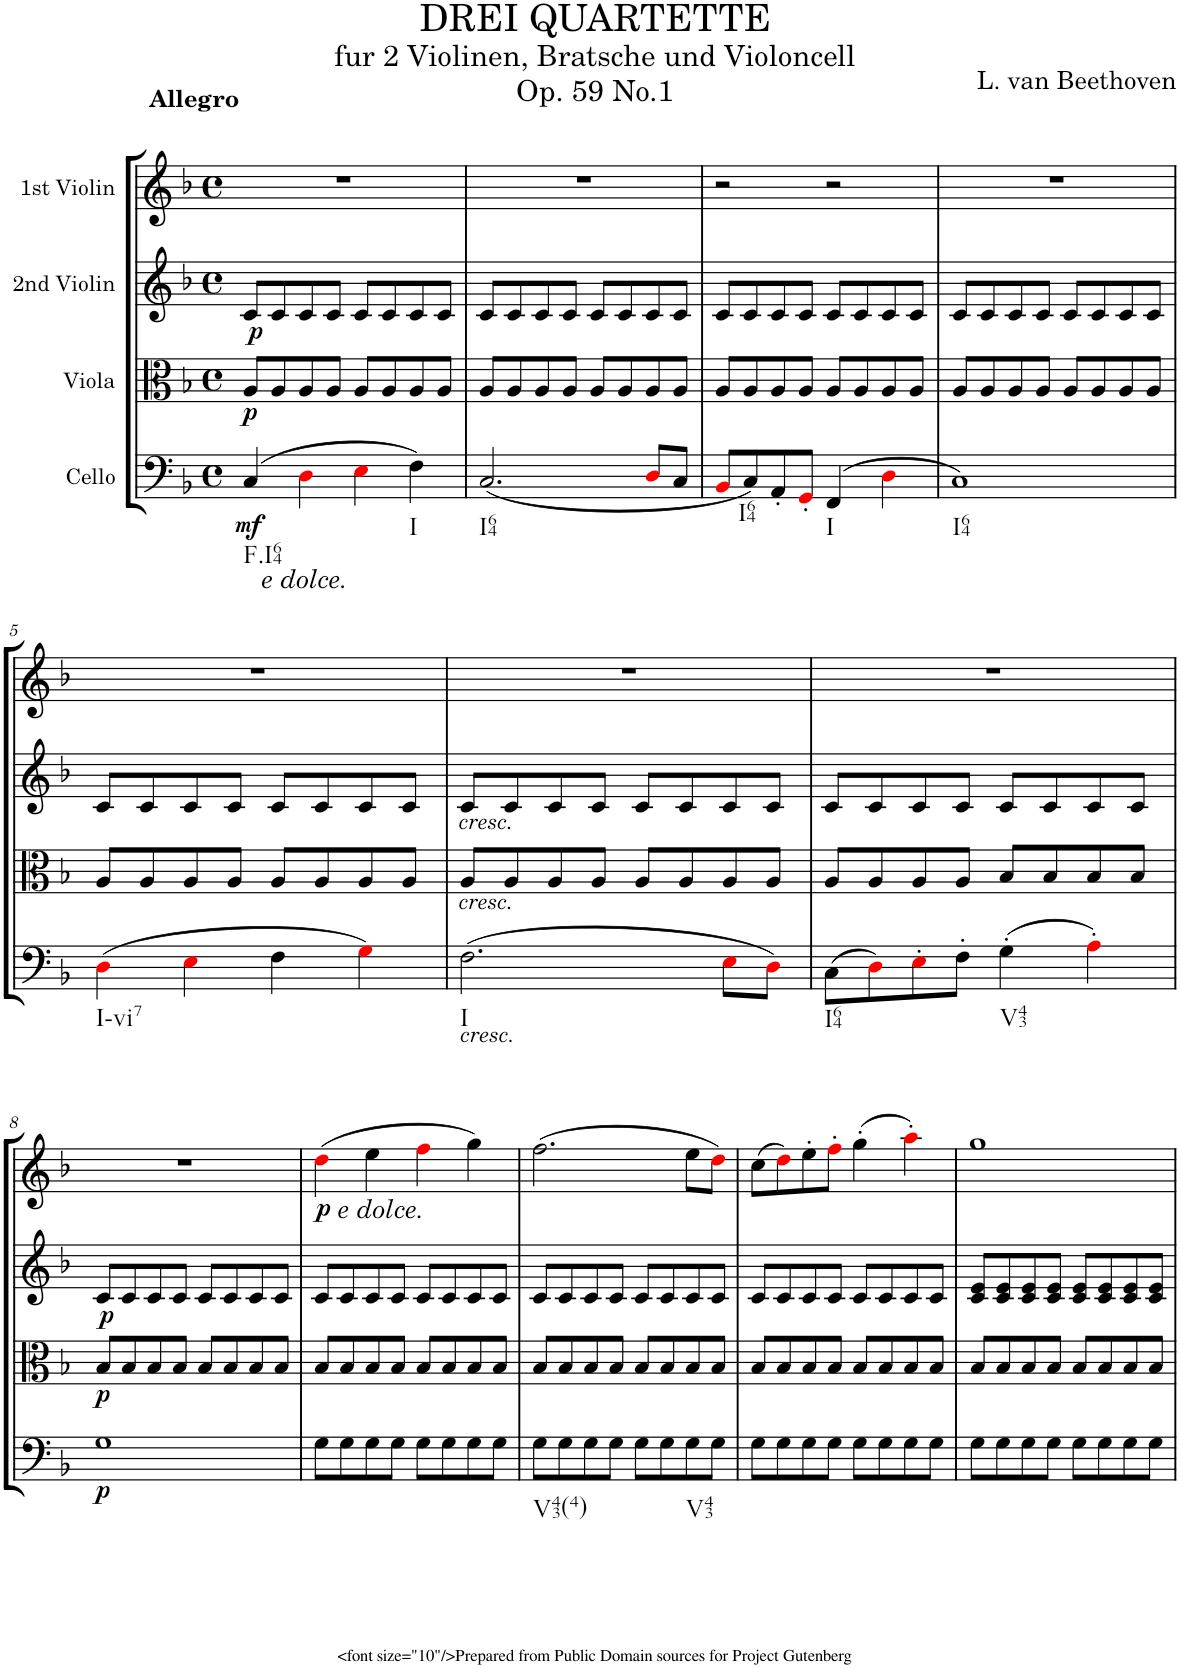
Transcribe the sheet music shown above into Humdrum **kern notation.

**kern	**dynam	**kern	**dynam	**kern	**kern	**dynam
*part4	*part4	*part3	*part3	*part2	*part1	*part1
*staff4	*staff4	*staff3	*staff3	*staff2	*staff1	*staff1
*I"Cello	*	*I"Viola	*	*I"2nd Violin	*I"1st Violin	*
*	*	*I'Vla	*	*I'Vln	*I'Vln	*
*clefF4	*	*clefC3	*	*clefG2	*clefG2	*
*k[b-]	*	*k[b-]	*	*k[b-]	*k[b-]	*
*M4/4	*	*M4/4	*	*M4/4	*M4/4	*
*met(c)	*	*met(c)	*	*met(c)	*met(c)	*
=1	=1	=1	=1	=1	=1	=1
!	!	!	!	!	!LO:TX:a:B:t=Allegro	!
!LO:TX:b:i:t=e dolce.	!	!	!	!	!	!
!LO:TX:b:t=F.I64	!	!	!	!	!	!
!	!LO:DY:b	!	!LO:DY:b	!	!	!
!	!	!	!LO:DY:n=1:a	!	!	!
(4C/	mf	8A/L	p p	8c/L	1r	.
.	.	8A/	.	8c/	.	.
4Di\	.	8A/	.	8c/	.	.
.	.	8A/J	.	8c/J	.	.
4Ei\	.	8A/L	.	8c/L	.	.
.	.	8A/	.	8c/	.	.
!LO:TX:b:t=I	!	!	!	!	!	!
4F\)	.	8A/	.	8c/	.	.
.	.	8A/J	.	8c/J	.	.
=2	=2	=2	=2	=2	=2	=2
!LO:TX:b:t=I64	!	!	!	!	!	!
(2.C/	.	8A/L	.	8c/L	1r	.
.	.	8A/	.	8c/	.	.
.	.	8A/	.	8c/	.	.
.	.	8A/J	.	8c/J	.	.
.	.	8A/L	.	8c/L	.	.
.	.	8A/	.	8c/	.	.
8Di/L	.	8A/	.	8c/	.	.
8C/J	.	8A/J	.	8c/J	.	.
=3	=3	=3	=3	=3	=3	=3
!LO:TX:b:t=I64	!	!	!	!	!	!
8BB-i/L	.	8A/L	.	8c/L	2r	.
8C/)	.	8A/	.	8c/	.	.
8AA'/	.	8A/	.	8c/	.	.
8GG'i/J	.	8A/J	.	8c/J	.	.
!LO:TX:b:t=I	!	!	!	!	!	!
(4FF/	.	8A/L	.	8c/L	2r	.
.	.	8A/	.	8c/	.	.
4Di\	.	8A/	.	8c/	.	.
.	.	8A/J	.	8c/J	.	.
=4	=4	=4	=4	=4	=4	=4
!LO:TX:b:t=I64	!	!	!	!	!	!
1C)	.	8A/L	.	8c/L	1r	.
.	.	8A/	.	8c/	.	.
.	.	8A/	.	8c/	.	.
.	.	8A/J	.	8c/J	.	.
.	.	8A/L	.	8c/L	.	.
.	.	8A/	.	8c/	.	.
.	.	8A/	.	8c/	.	.
.	.	8A/J	.	8c/J	.	.
!!LO:LB:g=z
=5	=5	=5	=5	=5	=5	=5
!LO:TX:b:t=I-vi7	!	!	!	!	!	!
(4Di\	.	8A/L	.	8c/L	1r	.
.	.	8A/	.	8c/	.	.
4Ei\	.	8A/	.	8c/	.	.
.	.	8A/J	.	8c/J	.	.
4F\	.	8A/L	.	8c/L	.	.
.	.	8A/	.	8c/	.	.
4Gi\)	.	8A/	.	8c/	.	.
.	.	8A/J	.	8c/J	.	.
=6	=6	=6	=6	=6	=6	=6
!	!	!	!	!LO:TX:b:i:t=cresc.	!	!
!	!	!LO:TX:b:i:t=cresc.	!	!	!	!
!LO:TX:b:i:t=cresc.	!	!	!	!	!	!
!LO:TX:b:t=I	!	!	!	!	!	!
(2.F\	.	8A/L	.	8c/L	1r	.
.	.	8A/	.	8c/	.	.
.	.	8A/	.	8c/	.	.
.	.	8A/J	.	8c/J	.	.
.	.	8A/L	.	8c/L	.	.
.	.	8A/	.	8c/	.	.
8Ei\L	.	8A/	.	8c/	.	.
8Di\J)	.	8A/J	.	8c/J	.	.
=7	=7	=7	=7	=7	=7	=7
!LO:TX:b:t=I64	!	!	!	!	!	!
(8C\L	.	8A/L	.	8c/L	1r	.
8Di\)	.	8A/	.	8c/	.	.
8E'i\	.	8A/	.	8c/	.	.
8F'\J	.	8A/J	.	8c/J	.	.
!LO:TX:b:t=V43	!	!	!	!	!	!
(4G'\	.	8B-/L	.	8c/L	.	.
.	.	8B-/	.	8c/	.	.
4A'i\)	.	8B-/	.	8c/	.	.
.	.	8B-/J	.	8c/J	.	.
!!LO:LB:g=z
=8	=8	=8	=8	=8	=8	=8
!	!LO:DY:b	!	!LO:DY:b	!	!	!
!	!	!	!LO:DY:n=1:a	!	!	!
1G	p	8B-/L	p p	8c/L	1r	.
.	.	8B-/	.	8c/	.	.
.	.	8B-/	.	8c/	.	.
.	.	8B-/J	.	8c/J	.	.
.	.	8B-/L	.	8c/L	.	.
.	.	8B-/	.	8c/	.	.
.	.	8B-/	.	8c/	.	.
.	.	8B-/J	.	8c/J	.	.
=9	=9	=9	=9	=9	=9	=9
!	!	!	!	!	!LO:TX:b:i:t=e dolce.	!
!	!	!	!	!	!	!LO:DY:b
8G\L	.	8B-/L	.	8c/L	(4ddi\	p
8G\	.	8B-/	.	8c/	.	.
8G\	.	8B-/	.	8c/	4ee\	.
8G\J	.	8B-/J	.	8c/J	.	.
8G\L	.	8B-/L	.	8c/L	4ffi\	.
8G\	.	8B-/	.	8c/	.	.
8G\	.	8B-/	.	8c/	4gg\)	.
8G\J	.	8B-/J	.	8c/J	.	.
=10	=10	=10	=10	=10	=10	=10
!LO:TX:b:t=V43(4)	!	!	!	!	!	!
8G\L	.	8B-/L	.	8c/L	(2.ff\	.
8G\	.	8B-/	.	8c/	.	.
8G\	.	8B-/	.	8c/	.	.
8G\J	.	8B-/J	.	8c/J	.	.
8G\L	.	8B-/L	.	8c/L	.	.
8G\	.	8B-/	.	8c/	.	.
!LO:TX:b:t=V43	!	!	!	!	!	!
8G\	.	8B-/	.	8c/	8ee\L	.
8G\J	.	8B-/J	.	8c/J	8ddi\J)	.
=11	=11	=11	=11	=11	=11	=11
8G\L	.	8B-/L	.	8c/L	(8cc\L	.
8G\	.	8B-/	.	8c/	8ddi\)	.
8G\	.	8B-/	.	8c/	8ee'\	.
8G\J	.	8B-/J	.	8c/J	8ff'i\J	.
8G\L	.	8B-/L	.	8c/L	(4gg'\	.
8G\	.	8B-/	.	8c/	.	.
8G\	.	8B-/	.	8c/	4aa'i\)	.
8G\J	.	8B-/J	.	8c/J	.	.
=12	=12	=12	=12	=12	=12	=12
8G\L	.	8B-/L	.	8c/ 8e/L	1gg	.
8G\	.	8B-/	.	8c/ 8e/	.	.
8G\	.	8B-/	.	8c/ 8e/	.	.
8G\J	.	8B-/J	.	8c/ 8e/J	.	.
8G\L	.	8B-/L	.	8c/ 8e/L	.	.
8G\	.	8B-/	.	8c/ 8e/	.	.
8G\	.	8B-/	.	8c/ 8e/	.	.
8G\J	.	8B-/J	.	8c/ 8e/J	.	.
=	=	=	=	=	=	=
*-	*-	*-	*-	*-	*-	*-
